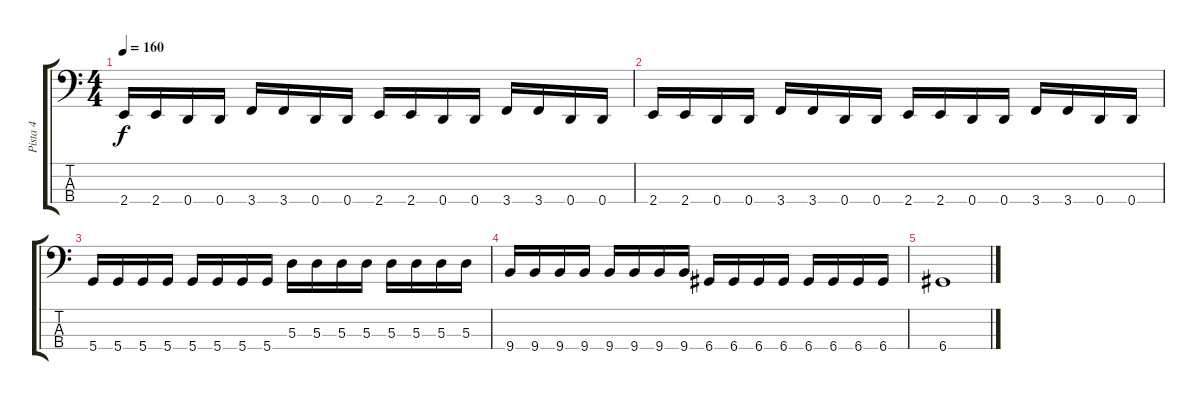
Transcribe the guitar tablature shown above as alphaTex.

\track ("Pista 4" "Pista 4") {instrument electricbasspick}
\staff {score tabs}
\tuning (G2 D2 A1 D1) {hide}
\ts (4 4)
\tempo 160
\clef f4
\ks c
2.4.16{dy f} 2.4.16 0.4.16 0.4.16 3.4.16 3.4.16 0.4.16 0.4.16 2.4.16 2.4.16 0.4.16 0.4.16 3.4.16 3.4.16 0.4.16 0.4.16 |
2.4.16 2.4.16 0.4.16 0.4.16 3.4.16 3.4.16 0.4.16 0.4.16 2.4.16 2.4.16 0.4.16 0.4.16 3.4.16 3.4.16 0.4.16 0.4.16 |
5.4.16 5.4.16 5.4.16 5.4.16 5.4.16 5.4.16 5.4.16 5.4.16 5.3.16 5.3.16 5.3.16 5.3.16 5.3.16 5.3.16 5.3.16 5.3.16 |
9.4.16 9.4.16 9.4.16 9.4.16 9.4.16 9.4.16 9.4.16 9.4.16 6.4.16 6.4.16 6.4.16 6.4.16 6.4.16 6.4.16 6.4.16 6.4.16 |
6.4.1
